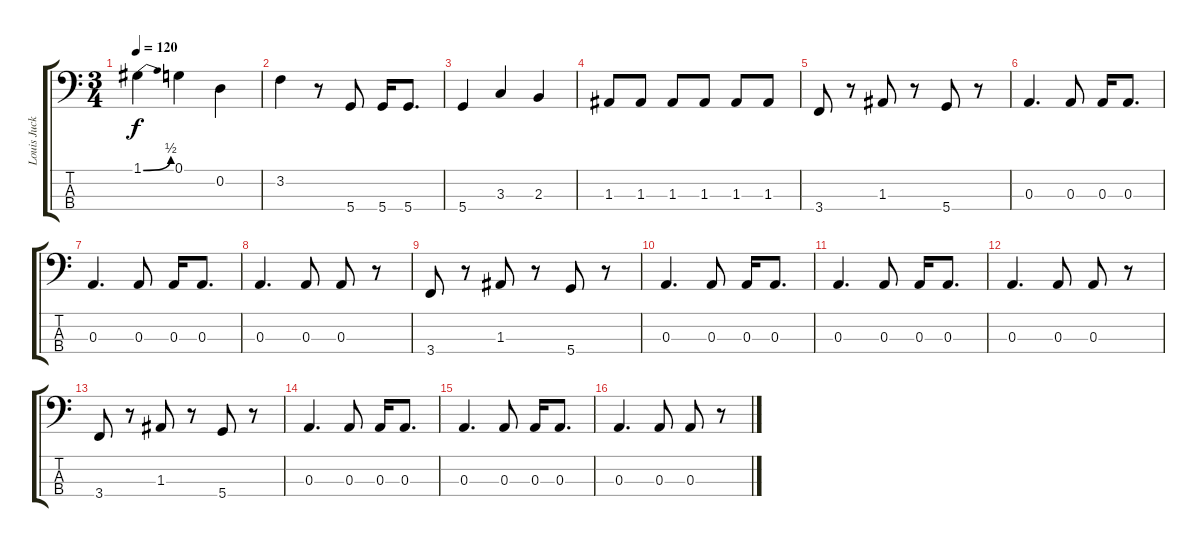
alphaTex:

\track ("Louis Jucker" "Louis Juck") {instrument electricbassfinger}
\staff {score tabs}
\tuning (G2 D2 A1 D1) {hide}
\ts (3 4)
\tempo 120
\clef f4
\ks c
1.1{be (bend 0 0 60 2)}.4{dy f} 0.1.4 0.2.4 |
3.2.4 r.8 5.4.8 5.4.16 5.4.8{d} |
5.4.4 3.3.4 2.3.4 |
1.3.8 1.3.8 1.3.8 1.3.8 1.3.8 1.3.8 |
3.4.8 r.8 1.3.8 r.8 5.4.8 r.8 |
0.3.4{d} 0.3.8 0.3.16 0.3.8{d} |
0.3.4{d} 0.3.8 0.3.16 0.3.8{d} |
0.3.4{d} 0.3.8 0.3.8 r.8 |
3.4.8 r.8 1.3.8 r.8 5.4.8 r.8 |
0.3.4{d} 0.3.8 0.3.16 0.3.8{d} |
0.3.4{d} 0.3.8 0.3.16 0.3.8{d} |
0.3.4{d} 0.3.8 0.3.8 r.8 |
3.4.8 r.8 1.3.8 r.8 5.4.8 r.8 |
0.3.4{d} 0.3.8 0.3.16 0.3.8{d} |
0.3.4{d} 0.3.8 0.3.16 0.3.8{d} |
0.3.4{d} 0.3.8 0.3.8 r.8
